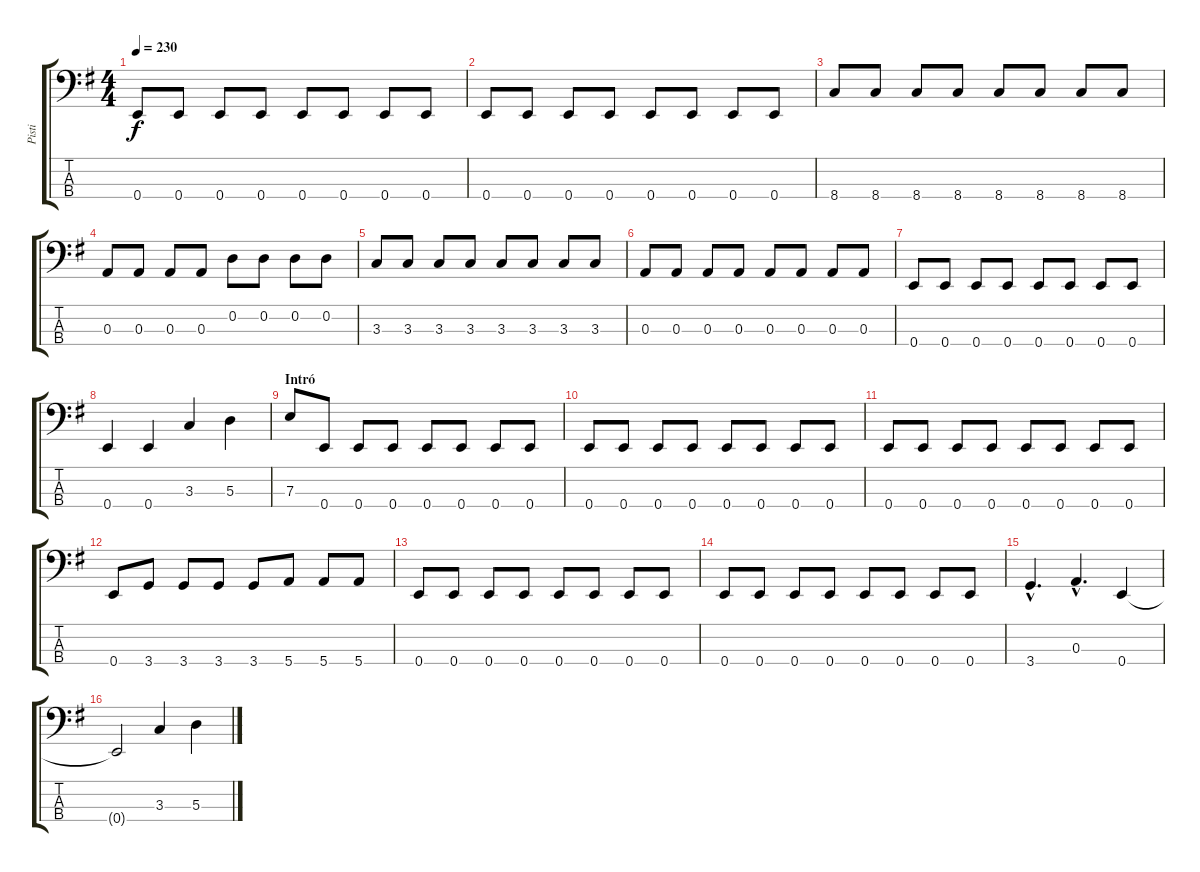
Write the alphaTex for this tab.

\track ("Pisti" "Pisti") {instrument electricbassfinger}
\staff {score tabs}
\tuning (G2 D2 A1 E1) {hide}
\ts (4 4)
\tempo 230
\clef f4
\ks eminor
0.4.8{dy f} 0.4.8 0.4.8 0.4.8 0.4.8 0.4.8 0.4.8 0.4.8 |
0.4.8 0.4.8 0.4.8 0.4.8 0.4.8 0.4.8 0.4.8 0.4.8 |
8.4.8 8.4.8 8.4.8 8.4.8 8.4.8 8.4.8 8.4.8 8.4.8 |
0.3.8 0.3.8 0.3.8 0.3.8 0.2.8 0.2.8 0.2.8 0.2.8 |
3.3.8 3.3.8 3.3.8 3.3.8 3.3.8 3.3.8 3.3.8 3.3.8 |
0.3.8 0.3.8 0.3.8 0.3.8 0.3.8 0.3.8 0.3.8 0.3.8 |
0.4.8 0.4.8 0.4.8 0.4.8 0.4.8 0.4.8 0.4.8 0.4.8 |
0.4.4 0.4.4 3.3.4 5.3.4 |
\section ("" "Intró")
7.3.8 0.4.8 0.4.8 0.4.8 0.4.8 0.4.8 0.4.8 0.4.8 |
0.4.8 0.4.8 0.4.8 0.4.8 0.4.8 0.4.8 0.4.8 0.4.8 |
0.4.8 0.4.8 0.4.8 0.4.8 0.4.8 0.4.8 0.4.8 0.4.8 |
0.4.8 3.4.8 3.4.8 3.4.8 3.4.8 5.4.8 5.4.8 5.4.8 |
0.4.8 0.4.8 0.4.8 0.4.8 0.4.8 0.4.8 0.4.8 0.4.8 |
0.4.8 0.4.8 0.4.8 0.4.8 0.4.8 0.4.8 0.4.8 0.4.8 |
3.4{hac}.4{d} 0.3{hac}.4{d} 0.4.4 |
0.4{t}.2 3.3.4 5.3.4
